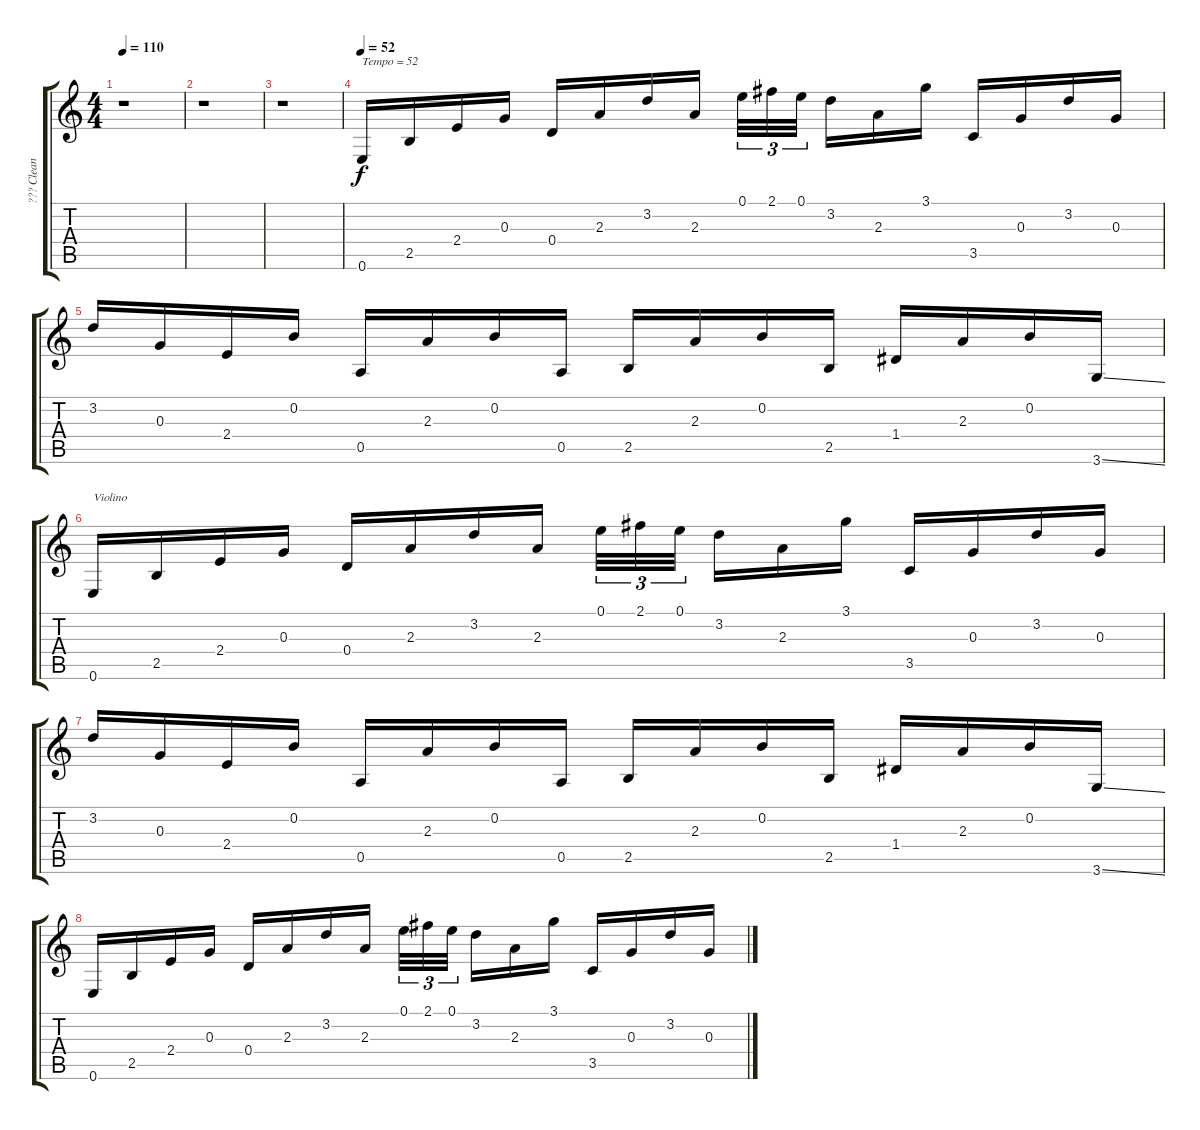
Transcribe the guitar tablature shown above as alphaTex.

\track ("??? Clean Guitar" "??? Clean ") {instrument electricguitarclean}
\staff {score tabs}
\tuning (E4 B3 G3 D3 A2 E2) {hide}
\ts (4 4)
\tempo 110
\clef g2
\ks c
r.1{dy f} |
r.1 |
r.1 |
\tempo 52
0.6.16{txt "Tempo = 52"} 2.5.16 2.4.16 0.3.16 0.4.16 2.3.16 3.2.16 2.3.16 0.1.32{tu (3 2)} 2.1.32{tu (3 2)} 0.1.32{tu (3 2)} 3.2.16 2.3.16 3.1.16 3.5.16 0.3.16 3.2.16 0.3.16 |
3.2.16 0.3.16 2.4.16 0.2.16 0.5.16 2.3.16 0.2.16 0.5.16 2.5.16 2.3.16 0.2.16 2.5.16 1.4.16 2.3.16 0.2.16 3.6{ss}.16 |
0.6.16{txt "Violino"} 2.5.16 2.4.16 0.3.16 0.4.16 2.3.16 3.2.16 2.3.16 0.1.32{tu (3 2)} 2.1.32{tu (3 2)} 0.1.32{tu (3 2)} 3.2.16 2.3.16 3.1.16 3.5.16 0.3.16 3.2.16 0.3.16 |
3.2.16 0.3.16 2.4.16 0.2.16 0.5.16 2.3.16 0.2.16 0.5.16 2.5.16 2.3.16 0.2.16 2.5.16 1.4.16 2.3.16 0.2.16 3.6{ss}.16 |
0.6.16 2.5.16 2.4.16 0.3.16 0.4.16 2.3.16 3.2.16 2.3.16 0.1.32{tu (3 2)} 2.1.32{tu (3 2)} 0.1.32{tu (3 2)} 3.2.16 2.3.16 3.1.16 3.5.16 0.3.16 3.2.16 0.3.16
